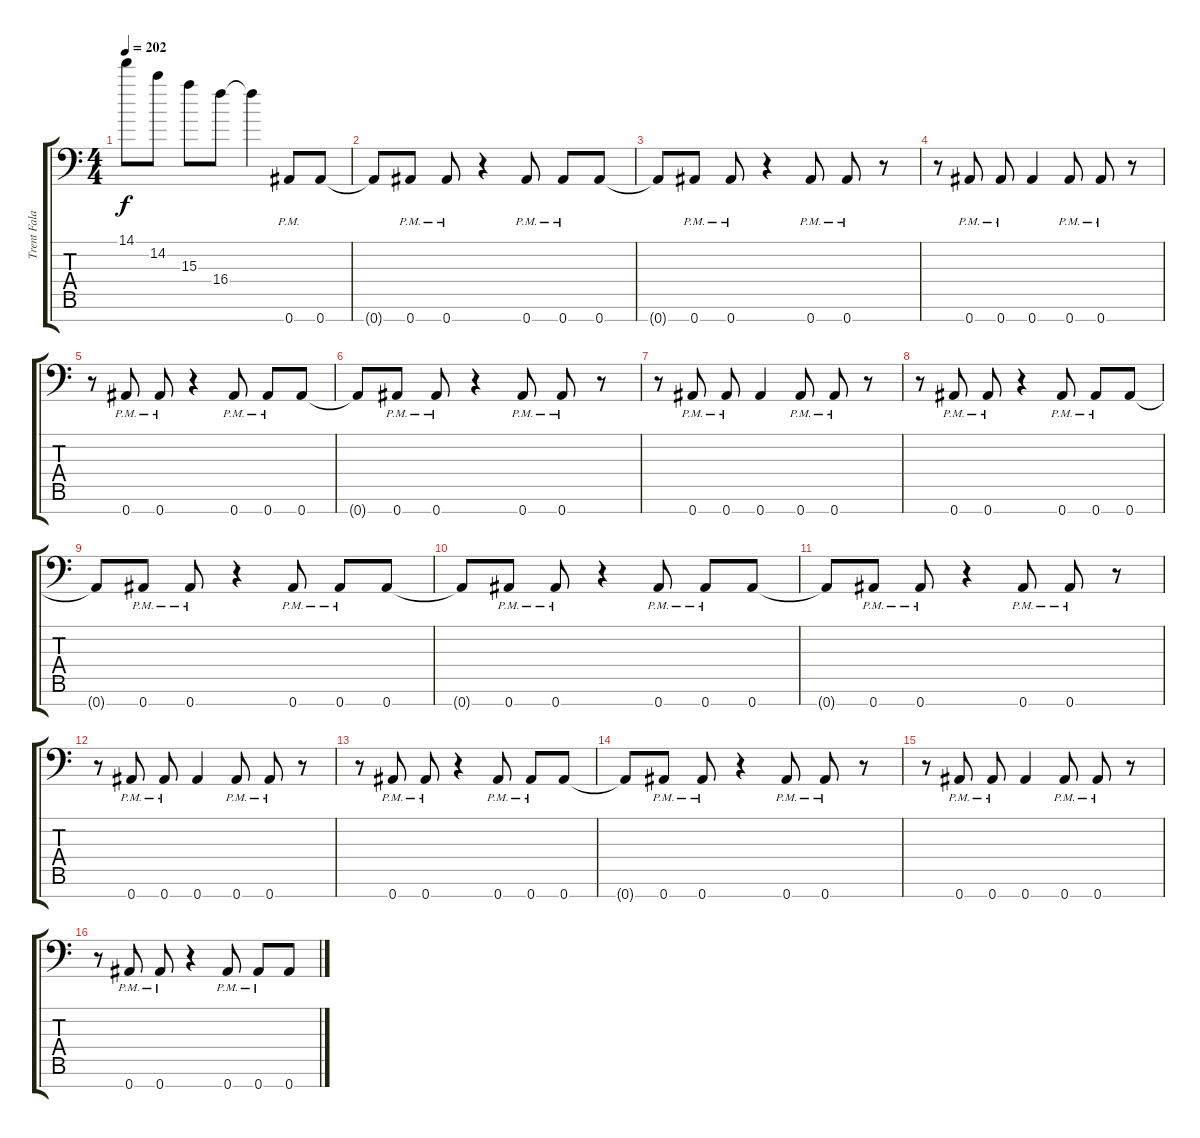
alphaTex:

\track ("Trent Falafel" "Trent Fala") {instrument distortionguitar}
\staff {score tabs}
\tuning (Eb4 Bb3 Gb3 Db3 Ab2 Eb2 Bb1) {hide}
\ts (4 4)
\tempo 202
\clef f4
\ks c
14.1.8{dy f} 14.2.8 15.3.8 16.4.8 16.4{t}.4 0.7{pm}.8 0.7.8 |
0.7{t}.8 0.7{pm}.8 0.7{pm}.8 r.4 0.7{pm}.8 0.7{pm}.8 0.7.8 |
0.7{t}.8 0.7{pm}.8 0.7{pm}.8 r.4 0.7{pm}.8 0.7{pm}.8 r.8 |
r.8 0.7{pm}.8 0.7{pm}.8 0.7.4 0.7{pm}.8 0.7{pm}.8 r.8 |
r.8 0.7{pm}.8 0.7{pm}.8 r.4 0.7{pm}.8 0.7{pm}.8 0.7.8 |
0.7{t}.8 0.7{pm}.8 0.7{pm}.8 r.4 0.7{pm}.8 0.7{pm}.8 r.8 |
r.8 0.7{pm}.8 0.7{pm}.8 0.7.4 0.7{pm}.8 0.7{pm}.8 r.8 |
r.8 0.7{pm}.8 0.7{pm}.8 r.4 0.7{pm}.8 0.7{pm}.8 0.7.8 |
0.7{t}.8 0.7{pm}.8 0.7{pm}.8 r.4 0.7{pm}.8 0.7{pm}.8 0.7.8 |
0.7{t}.8 0.7{pm}.8 0.7{pm}.8 r.4 0.7{pm}.8 0.7{pm}.8 0.7.8 |
0.7{t}.8 0.7{pm}.8 0.7{pm}.8 r.4 0.7{pm}.8 0.7{pm}.8 r.8 |
r.8 0.7{pm}.8 0.7{pm}.8 0.7.4 0.7{pm}.8 0.7{pm}.8 r.8 |
r.8 0.7{pm}.8 0.7{pm}.8 r.4 0.7{pm}.8 0.7{pm}.8 0.7.8 |
0.7{t}.8 0.7{pm}.8 0.7{pm}.8 r.4 0.7{pm}.8 0.7{pm}.8 r.8 |
r.8 0.7{pm}.8 0.7{pm}.8 0.7.4 0.7{pm}.8 0.7{pm}.8 r.8 |
r.8 0.7{pm}.8 0.7{pm}.8 r.4 0.7{pm}.8 0.7{pm}.8 0.7.8
